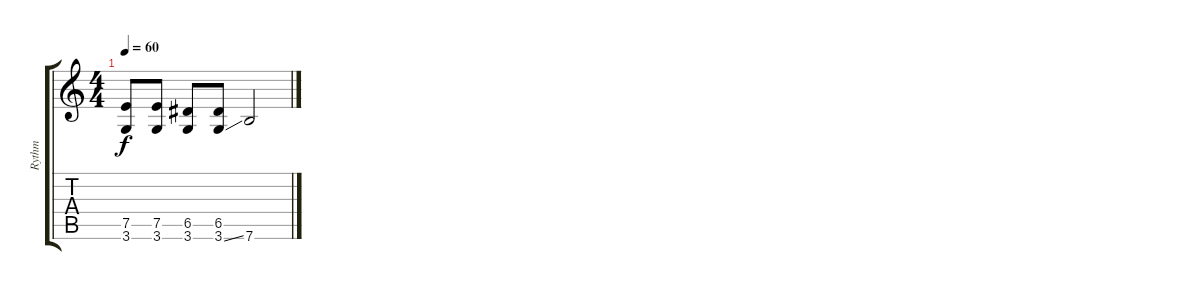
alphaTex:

\track ("Rythm" "Rythm") {instrument acousticguitarsteel}
\staff {score tabs}
\tuning (E4 B3 G3 D3 A2 E2) {hide}
\ts (4 4)
\tempo 60
\clef g2
\ks c
(7.5{t} 3.6{t}).8{dy f} (7.5 3.6).8 (6.5 3.6).8 (6.5 3.6{ss}).8 7.6.2
